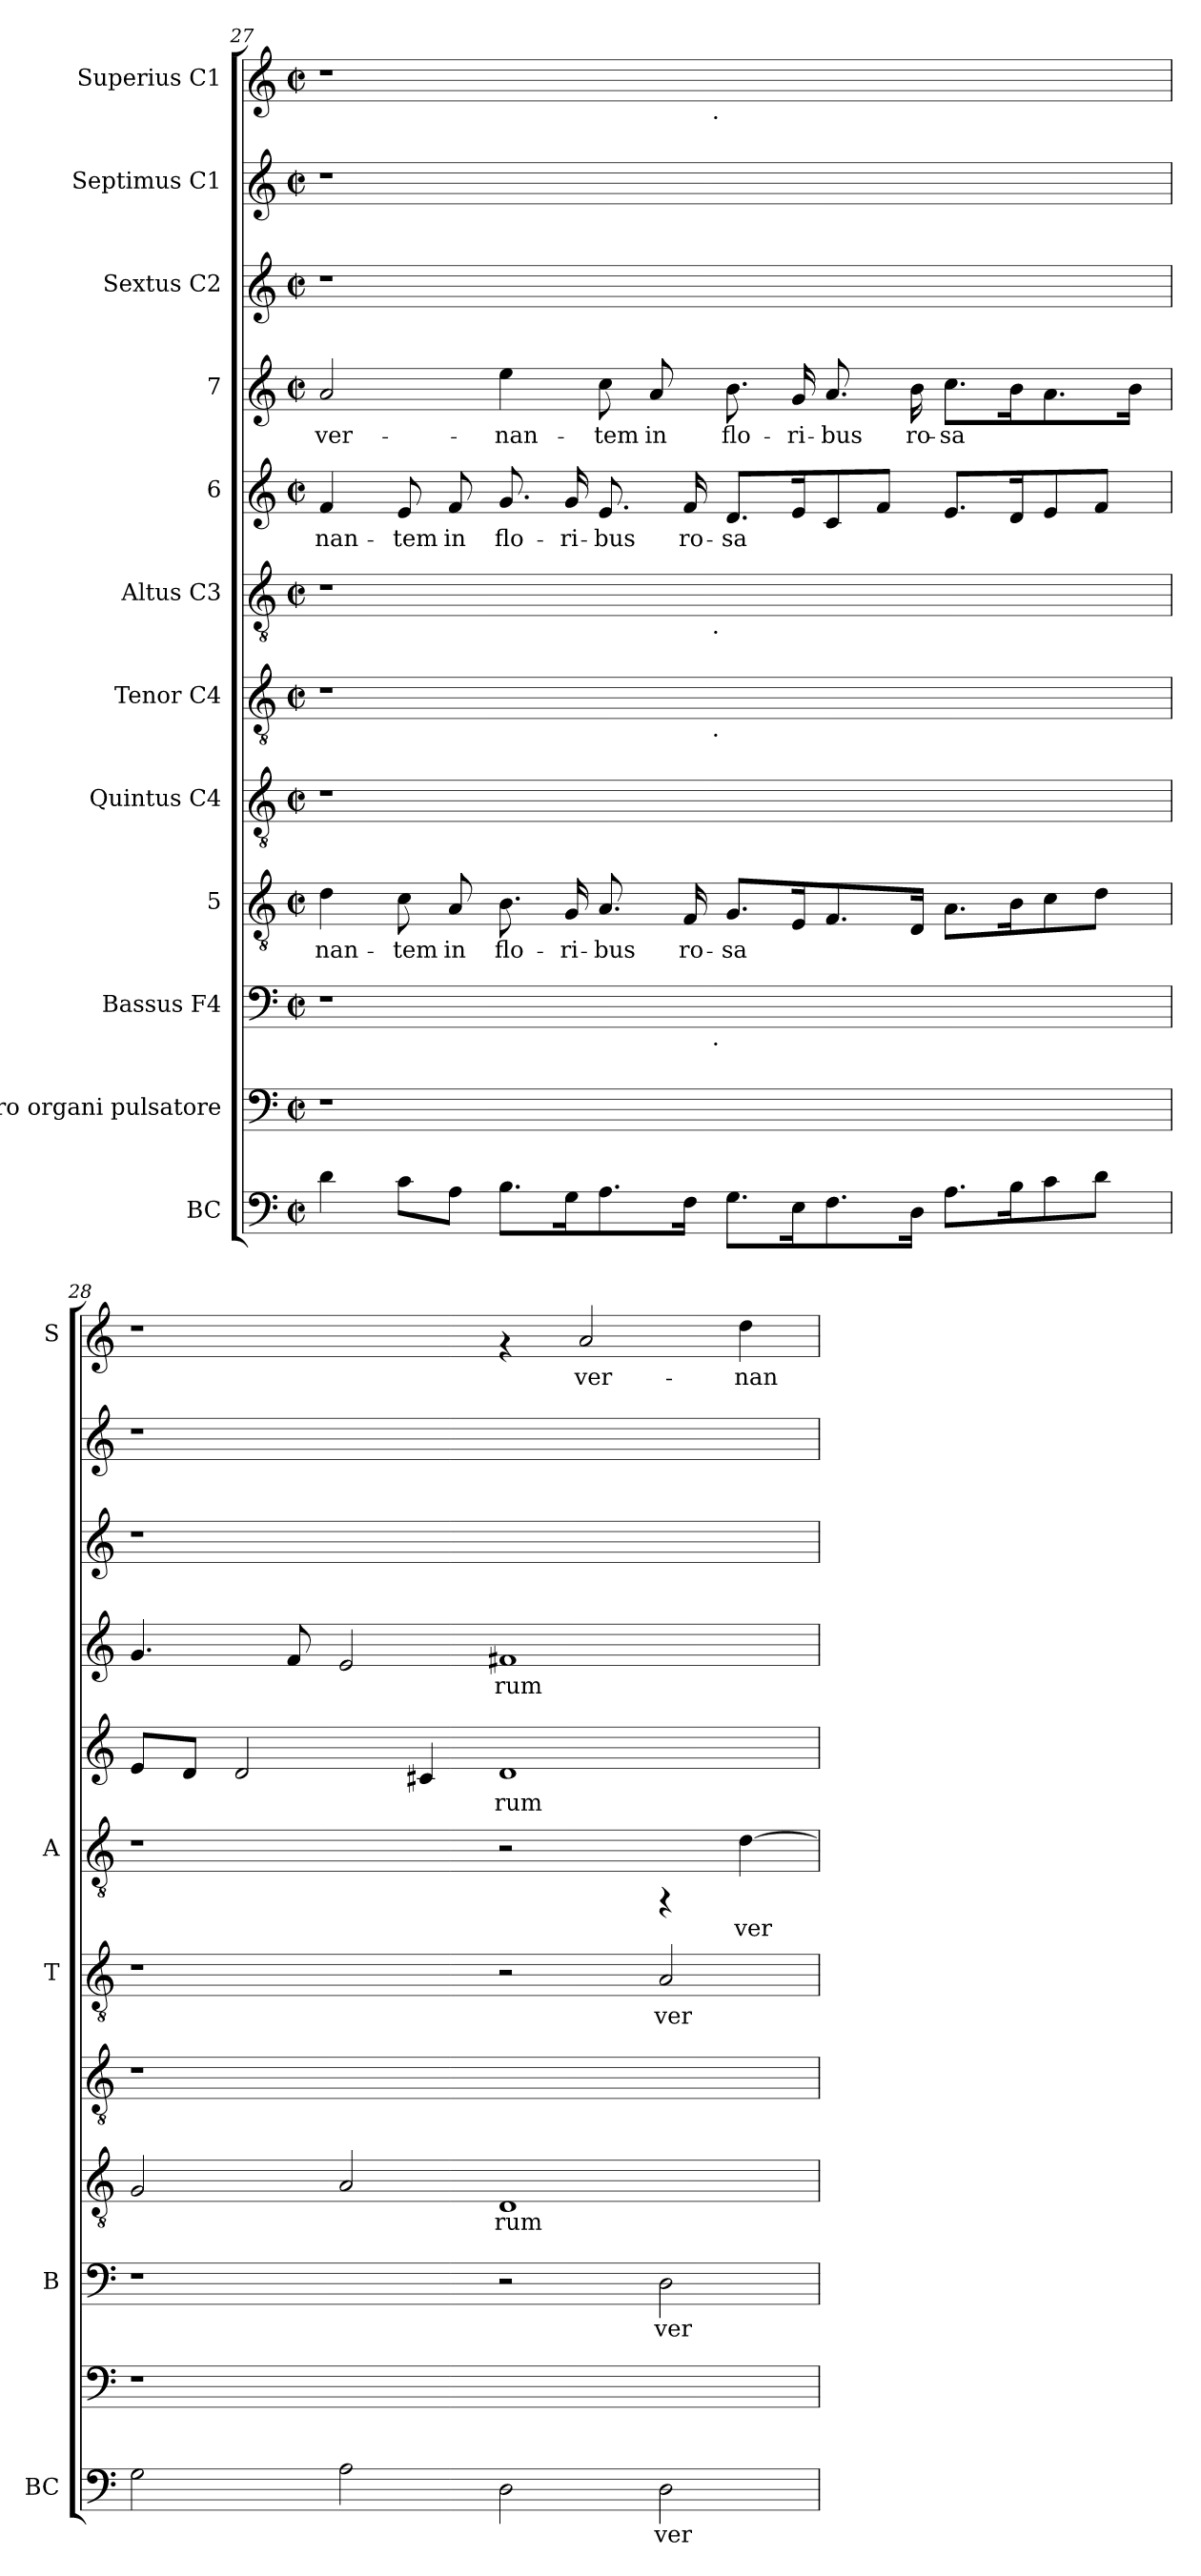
**kern	**text	**kern	**kern	**text	**kern	**text	**kern	**kern	**text	**kern	**text	**kern	**text	**kern	**text	**kern	**kern	**kern	**text
*part12	*part12	*part11	*part10	*part10	*part9	*part9	*part8	*part7	*part7	*part6	*part6	*part5	*part5	*part4	*part4	*part3	*part2	*part1	*part1
*staff12	*staff12	*staff11	*staff10	*staff10	*staff9	*staff9	*staff8	*staff7	*staff7	*staff6	*staff6	*staff5	*staff5	*staff4	*staff4	*staff3	*staff2	*staff1	*staff1
*I"BC	*	*I"pro organi  pulsatore	*I"Bassus  F4	*	*I"5	*	*I"Quintus  C4	*I"Tenor  C4	*	*I"Altus  C3	*	*I"6	*	*I"7	*	*I"Sextus  C2	*I"Septimus  C1	*I"Superius  C1	*
*I'BC	*	*	*I'B	*	*	*	*	*I'T	*	*I'A	*	*	*	*	*	*	*	*I'S	*
*clefF4	*	*clefF4	*clefF4	*	*clefGv2	*	*clefGv2	*clefGv2	*	*clefGv2	*	*clefG2	*	*clefG2	*	*clefG2	*clefG2	*clefG2	*
*k[]	*	*k[]	*k[]	*	*k[]	*	*k[]	*k[]	*	*k[]	*	*k[]	*	*k[]	*	*k[]	*k[]	*k[]	*
*C:	*	*C:	*C:	*	*C:	*	*C:	*C:	*	*C:	*	*C:	*	*C:	*	*C:	*C:	*C:	*
*M2/2	*	*M2/2	*M2/2	*	*M2/2	*	*M2/2	*M2/2	*	*M2/2	*	*M2/2	*	*M2/2	*	*M2/2	*M2/2	*M2/2	*
*met(c|)	*	*met(c|)	*met(c|)	*	*met(c|)	*	*met(c|)	*met(c|)	*	*met(c|)	*	*met(c|)	*	*met(c|)	*	*met(c|)	*met(c|)	*met(c|)	*
=27	=27	=27	=27	=27	=27	=27	=27	=27	=27	=27	=27	=27	=27	=27	=27	=27	=27	=27	=27
!	!LO:LY:a:cj	!	!	!	!	!LO:LY:b:cj	!	!	!	!	!	!	!LO:LY:b:cj	!	!LO:LY:b:cj	!	!	!	!
*	*	*	*^	*	*	*	*	*^	*	*^	*	*	*	*	*	*	*	*^	*
4d\	.	1r	1r	2ryy	.	4d\	-nan-	1r	1r	2ryy	.	1r	2ryy	.	4f/	-nan-	2a/	ver-	1r	1r	1r	2ryy	.
!	!LO:LY:a:cj	!	!	!	!	!	!LO:LY:b:cj	!	!	!	!	!	!	!	!	!LO:LY:b:cj	!	!	!	!	!	!	!
8c\L	.	.	.	.	.	8c\	-tem	.	.	.	.	.	.	.	8e/	-tem	.	.	.	.	.	.	.
!	!LO:LY:a:cj	!	!	!	!	!	!LO:LY:b:cj	!	!	!	!	!	!	!	!	!LO:LY:b:cj	!	!	!	!	!	!	!
8A\J	.	.	.	.	.	8A/	in	.	.	.	.	.	.	.	8f/	in	.	.	.	.	.	.	.
!	!LO:LY:a:cj	!	!	!	!	!	!LO:LY:b:cj	!	!	!	!	!	!	!	!	!LO:LY:b:cj	!	!LO:LY:b:cj	!	!	!	!	!
8.B\L	.	.	.	4ryy	.	8.B\	flo-	.	.	4ryy	.	.	4ryy	.	8.g/	flo-	4ee\	-nan-	.	.	.	4ryy	.
!	!LO:LY:a:cj	!	!	!	!	!	!LO:LY:b:cj	!	!	!	!	!	!	!	!	!LO:LY:b:cj	!	!	!	!	!	!	!
16G\	.	.	.	.	.	16G/	-ri-	.	.	.	.	.	.	.	16g/	-ri-	.	.	.	.	.	.	.
!	!LO:LY:a:cj	!	!	!	!	!	!LO:LY:b:cj	!	!	!	!	!	!	!	!	!LO:LY:b:cj	!	!LO:LY:b:cj	!	!	!	!	!
8.A\	.	.	.	8...ryy	.	8.A/	-bus	.	.	8...ryy	.	.	8...ryy	.	8.e/	-bus	8cc\	-tem	.	.	.	8...ryy	.
!	!	!	!	!	!	!	!	!	!	!	!	!	!	!	!	!	!	!LO:LY:b:cj	!	!	!	!	!
.	.	.	.	.	.	.	.	.	.	.	.	.	.	.	.	.	8a/	in	.	.	.	.	.
!	!LO:LY:a:cj	!	!	!	!	!	!LO:LY:b:cj	!	!	!	!	!	!	!	!	!LO:LY:b:cj	!	!	!	!	!	!	!
16F\J	.	.	.	.	.	16F/	ro-	.	.	.	.	.	.	.	16f/	ro-	.	.	.	.	.	.	.
!	!	!	!	!	!	!	!	!	!	!	!	!	!	!	!	!	!	!	!	!	!	!LO:TX:b:t=.	!
!	!	!	!	!	!	!	!	!	!	!	!	!	!LO:TX:b:t=.	!	!	!	!	!	!	!	!	!	!
!	!	!	!	!	!	!	!	!	!	!LO:TX:b:t=.	!	!	!	!	!	!	!	!	!	!	!	!	!
!	!	!	!	!LO:TX:b:t=.	!	!	!	!	!	!	!	!	!	!	!	!	!	!	!	!	!	!	!
.	.	.	.	1ryy	.	.	.	.	.	1ryy	.	.	1ryy	.	.	.	.	.	.	.	.	1ryy	.
!	!LO:LY:a:cj	!	!	!	!	!	!LO:LY:b:cj	!	!	!	!	!	!	!	!	!LO:LY:b:cj	!	!LO:LY:b:cj	!	!	!	!	!
8.G\L	.	1ryy	1ryy	.	.	8.G/L	-sa-	1ryy	1ryy	.	.	1ryy	.	.	8.d/L	-sa-	8.b\	flo-	1ryy	1ryy	1ryy	.	.
!	!LO:LY:a:cj	!	!	!	!	!	!LO:LY:b:cj	!	!	!	!	!	!	!	!	!LO:LY:b:cj	!	!LO:LY:b:cj	!	!	!	!	!
16E\	.	.	.	.	.	16E/	--	.	.	.	.	.	.	.	16e/	--	16g/	-ri-	.	.	.	.	.
!	!LO:LY:a:cj	!	!	!	!	!	!LO:LY:b:cj	!	!	!	!	!	!	!	!	!LO:LY:b:cj	!	!LO:LY:b:cj	!	!	!	!	!
8.F\	.	.	.	.	.	8.F/	--	.	.	.	.	.	.	.	8c/	--	8.a/	-bus	.	.	.	.	.
!	!	!	!	!	!	!	!	!	!	!	!	!	!	!	!	!LO:LY:b:cj	!	!	!	!	!	!	!
.	.	.	.	.	.	.	.	.	.	.	.	.	.	.	8f/J	--	.	.	.	.	.	.	.
!	!LO:LY:a:cj	!	!	!	!	!	!LO:LY:b:cj	!	!	!	!	!	!	!	!	!	!	!LO:LY:b:cj	!	!	!	!	!
16D\J	.	.	.	.	.	16D/J	--	.	.	.	.	.	.	.	.	.	16b\	ro-	.	.	.	.	.
!	!LO:LY:a:cj	!	!	!	!	!	!LO:LY:b:cj	!	!	!	!	!	!	!	!	!LO:LY:b:cj	!	!LO:LY:b:cj	!	!	!	!	!
8.A\L	.	.	.	.	.	8.A\L	--	.	.	.	.	.	.	.	8.e/L	--	8.cc\L	-sa-	.	.	.	.	.
!	!LO:LY:a:cj	!	!	!	!	!	!LO:LY:b:cj	!	!	!	!	!	!	!	!	!LO:LY:b:cj	!	!LO:LY:b:cj	!	!	!	!	!
16B\	.	.	.	.	.	16B\	--	.	.	.	.	.	.	.	16d/	--	16b\	--	.	.	.	.	.
!	!LO:LY:a:cj	!	!	!	!	!	!LO:LY:b:cj	!	!	!	!	!	!	!	!	!LO:LY:b:cj	!	!LO:LY:b:cj	!	!	!	!	!
8c\	.	.	.	.	.	8c\	--	.	.	.	.	.	.	.	8e/	--	8.a\	--	.	.	.	.	.
!	!LO:LY:a:cj	!	!	!	!	!	!LO:LY:b:cj	!	!	!	!	!	!	!	!	!LO:LY:b:cj	!	!	!	!	!	!	!
8d\J	.	.	.	.	.	8d\J	--	.	.	.	.	.	.	.	8f/J	--	.	.	.	.	.	.	.
!	!	!	!	!	!	!	!	!	!	!	!	!	!	!	!	!	!	!LO:LY:b:cj	!	!	!	!	!
.	.	.	.	.	.	.	.	.	.	.	.	.	.	.	.	.	16b\J	--	.	.	.	.	.
.	.	.	.	64ryy	.	.	.	.	.	64ryy	.	.	64ryy	.	.	.	.	.	.	.	.	64ryy	.
!!LO:PB:g=z
=28	=28	=28	=28	=28	=28	=28	=28	=28	=28	=28	=28	=28	=28	=28	=28	=28	=28	=28	=28	=28	=28	=28	=28
!	!LO:LY:a:cj	!	!	!	!	!	!LO:LY:b:cj	!	!	!	!	!	!	!	!	!LO:LY:b:cj	!	!LO:LY:b:cj	!	!	!	!	!
*	*	*	*	*	*	*	*	*	*v	*v	*	*	*	*	*	*	*	*	*	*	*v	*v	*
*	*	*	*v	*v	*	*	*	*	*	*	*v	*v	*	*	*	*	*	*	*	*	*
2G\	.	1r	1r	.	2G/	--	1r	1r	.	1r	.	8e/L	--	4.g/	--	1r	1r	1r	.
!	!	!	!	!	!	!	!	!	!	!	!	!	!LO:LY:b:cj	!	!	!	!	!	!
.	.	.	.	.	.	.	.	.	.	.	.	8d/J	--	.	.	.	.	.	.
!	!	!	!	!	!	!	!	!	!	!	!	!	!LO:LY:b:cj	!	!	!	!	!	!
.	.	.	.	.	.	.	.	.	.	.	.	2d/	--	.	.	.	.	.	.
!	!	!	!	!	!	!	!	!	!	!	!	!	!	!	!LO:LY:b:cj	!	!	!	!
.	.	.	.	.	.	.	.	.	.	.	.	.	.	8f/	--	.	.	.	.
!	!LO:LY:a:cj	!	!	!	!	!LO:LY:b:cj	!	!	!	!	!	!	!	!	!LO:LY:b:cj	!	!	!	!
2A\	.	.	.	.	2A/	--	.	.	.	.	.	.	.	2e/	--	.	.	.	.
!	!	!	!	!	!	!	!	!	!	!	!	!	!LO:LY:b:cj	!	!	!	!	!	!
.	.	.	.	.	.	.	.	.	.	.	.	4c#X/	--	.	.	.	.	.	.
!	!LO:LY:a:cj	!	!	!	!	!LO:LY:b:cj	!	!	!	!	!	!	!LO:LY:b:cj	!	!LO:LY:b:cj	!	!	!	!
2D\	.	1ryy	2r	.	1D	-rum	1ryy	2r	.	2r	.	1d	-rum	1f#X	-rum	1ryy	1ryy	4rf	.
!	!	!	!	!	!	!	!	!	!	!	!	!	!	!	!	!	!	!	!LO:LY:b:cj
.	.	.	.	.	.	.	.	.	.	.	.	.	.	.	.	.	.	2a/	ver-
!	!LO:LY:a:cj	!	!	!LO:LY:b:cj	!	!	!	!	!LO:LY:b:cj	!	!	!	!	!	!	!	!	!	!
2D\	ver-	.	2D\	ver-	.	.	.	2A/	ver-	4rFF	.	.	.	.	.	.	.	.	.
!	!	!	!	!	!	!	!	!	!	!	!LO:LY:b:cj	!	!	!	!	!	!	!	!LO:LY:b:cj
.	.	.	.	.	.	.	.	.	.	[>4d\	ver-	.	.	.	.	.	.	4dd\	-nan-
=	=	=	=	=	=	=	=	=	=	=	=	=	=	=	=	=	=	=	=
*-	*-	*-	*-	*-	*-	*-	*-	*-	*-	*-	*-	*-	*-	*-	*-	*-	*-	*-	*-
